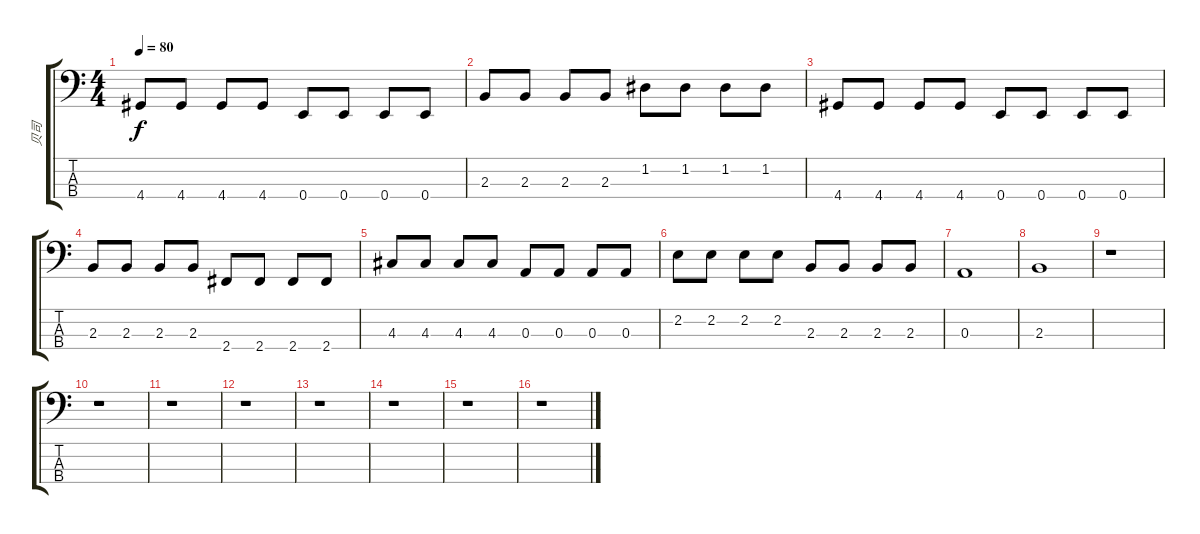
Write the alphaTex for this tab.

\track ("贝司" "贝司") {instrument fretlessbass}
\staff {score tabs}
\tuning (G2 D2 A1 E1) {hide}
\ts (4 4)
\tempo 80
\clef f4
\ks c
4.4.8{dy f} 4.4.8 4.4.8 4.4.8 0.4.8 0.4.8 0.4.8 0.4.8 |
2.3.8 2.3.8 2.3.8 2.3.8 1.2.8 1.2.8 1.2.8 1.2.8 |
4.4.8 4.4.8 4.4.8 4.4.8 0.4.8 0.4.8 0.4.8 0.4.8 |
2.3.8 2.3.8 2.3.8 2.3.8 2.4.8 2.4.8 2.4.8 2.4.8 |
4.3.8 4.3.8 4.3.8 4.3.8 0.3.8 0.3.8 0.3.8 0.3.8 |
2.2.8 2.2.8 2.2.8 2.2.8 2.3.8 2.3.8 2.3.8 2.3.8 |
0.3.1 |
2.3.1 |
r.1 |
r.1 |
r.1 |
r.1 |
r.1 |
r.1 |
r.1 |
r.1
